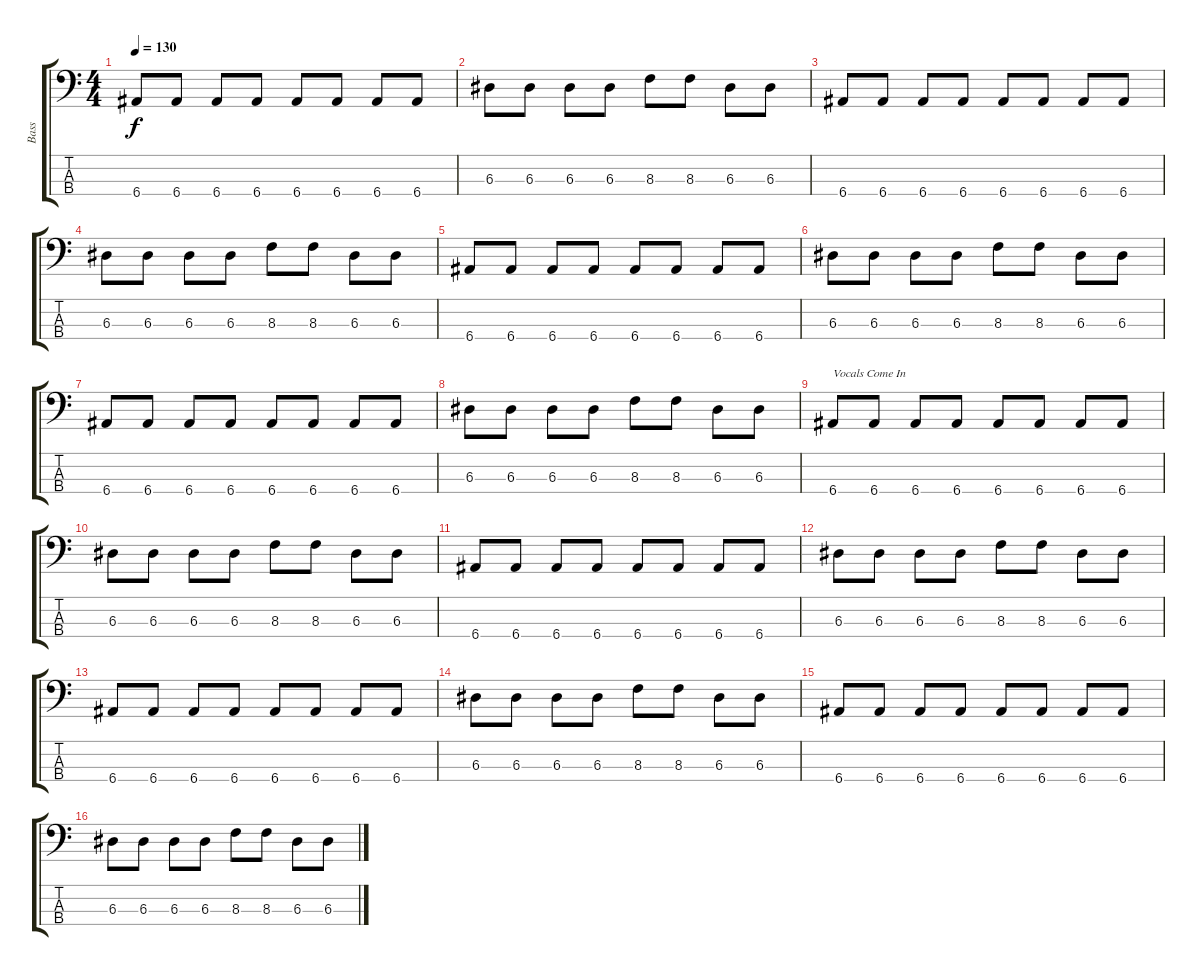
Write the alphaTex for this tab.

\track ("Bass" "Bass") {instrument electricbasspick}
\staff {score tabs}
\tuning (G2 D2 A1 E1) {hide}
\ts (4 4)
\tempo 130
\clef f4
\ks c
6.4.8{dy f instrument electricbasspick} 6.4.8 6.4.8 6.4.8 6.4.8 6.4.8 6.4.8 6.4.8 |
6.3.8 6.3.8 6.3.8 6.3.8 8.3.8 8.3.8 6.3.8 6.3.8 |
6.4.8 6.4.8 6.4.8 6.4.8 6.4.8 6.4.8 6.4.8 6.4.8 |
6.3.8 6.3.8 6.3.8 6.3.8 8.3.8 8.3.8 6.3.8 6.3.8 |
6.4.8 6.4.8 6.4.8 6.4.8 6.4.8 6.4.8 6.4.8 6.4.8 |
6.3.8 6.3.8 6.3.8 6.3.8 8.3.8 8.3.8 6.3.8 6.3.8 |
6.4.8 6.4.8 6.4.8 6.4.8 6.4.8 6.4.8 6.4.8 6.4.8 |
6.3.8 6.3.8 6.3.8 6.3.8 8.3.8 8.3.8 6.3.8 6.3.8 |
6.4.8{txt "Vocals Come In"} 6.4.8 6.4.8 6.4.8 6.4.8 6.4.8 6.4.8 6.4.8 |
6.3.8 6.3.8 6.3.8 6.3.8 8.3.8 8.3.8 6.3.8 6.3.8 |
6.4.8 6.4.8 6.4.8 6.4.8 6.4.8 6.4.8 6.4.8 6.4.8 |
6.3.8 6.3.8 6.3.8 6.3.8 8.3.8 8.3.8 6.3.8 6.3.8 |
6.4.8 6.4.8 6.4.8 6.4.8 6.4.8 6.4.8 6.4.8 6.4.8 |
6.3.8 6.3.8 6.3.8 6.3.8 8.3.8 8.3.8 6.3.8 6.3.8 |
6.4.8 6.4.8 6.4.8 6.4.8 6.4.8 6.4.8 6.4.8 6.4.8 |
6.3.8 6.3.8 6.3.8 6.3.8 8.3.8 8.3.8 6.3.8 6.3.8
